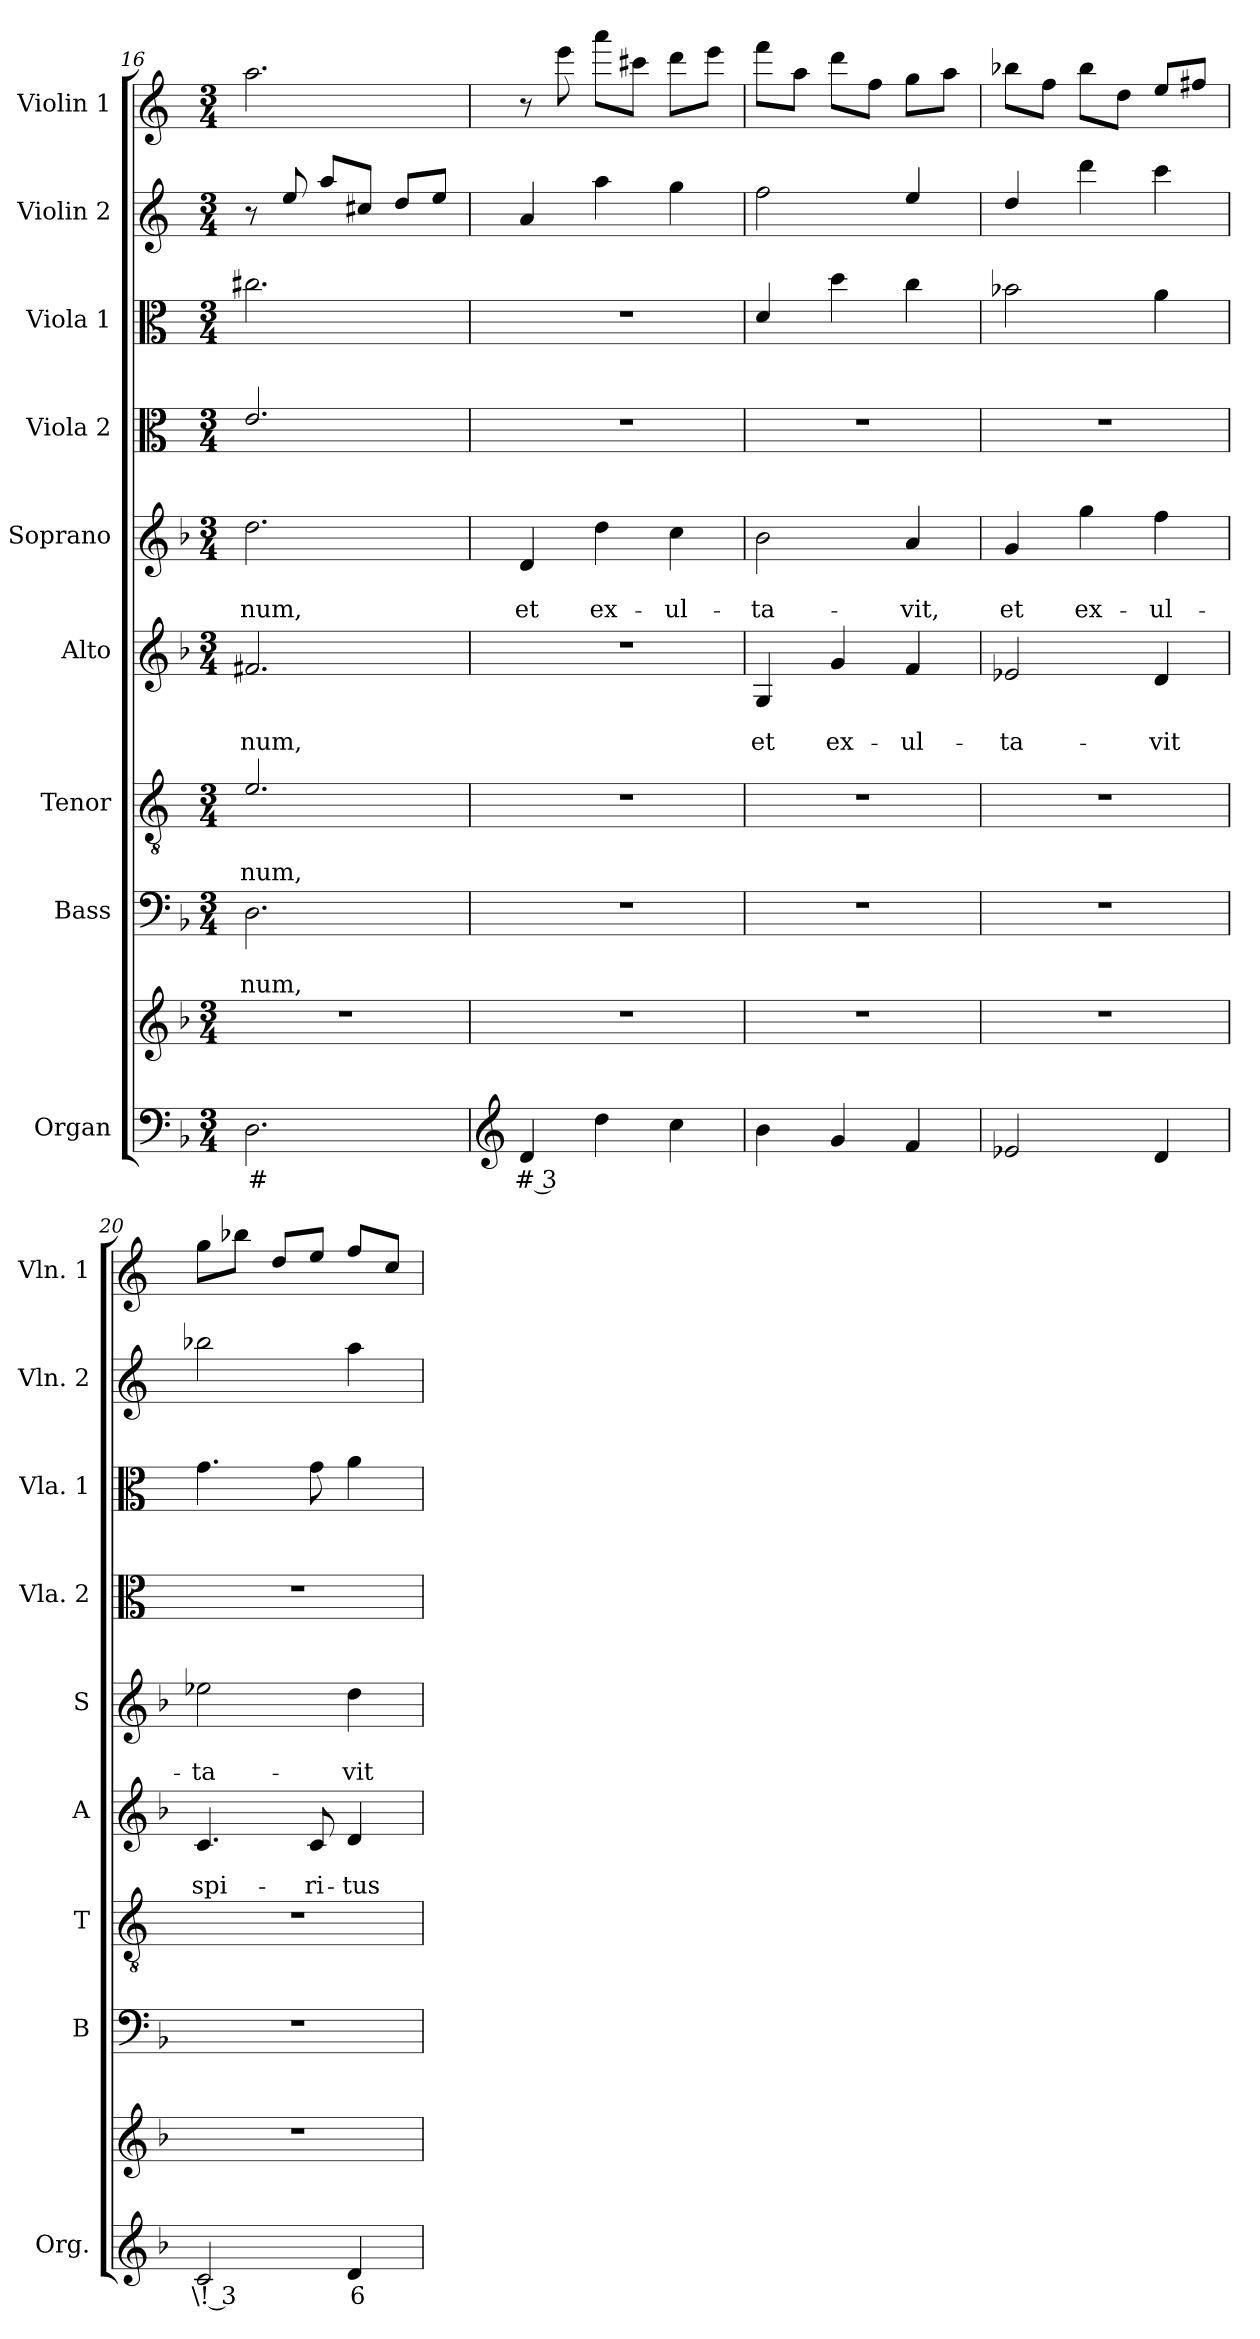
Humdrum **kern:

**kern	**text	**kern	**kern	**text	**text	**kern	**text	**text	**kern	**text	**text	**kern	**text	**text	**kern	**kern	**kern	**kern
*part9	*part9	*part9	*part8	*part8	*part8	*part7	*part7	*part7	*part6	*part6	*part6	*part5	*part5	*part5	*part4	*part3	*part2	*part1
*staff10	*staff10	*staff9	*staff8	*staff8	*staff8	*staff7	*staff7	*staff7	*staff6	*staff6	*staff6	*staff5	*staff5	*staff5	*staff4	*staff3	*staff2	*staff1
*I"Organ	*	*	*I"Bass	*	*	*I"Tenor	*	*	*I"Alto	*	*	*I"Soprano	*	*	*I"Viola 2	*I"Viola 1	*I"Violin 2	*I"Violin 1
*I'Org.	*	*	*I'B	*	*	*I'T	*	*	*I'A	*	*	*I'S	*	*	*I'Vla. 2	*I'Vla. 1	*I'Vln. 2	*I'Vln. 1
*clefF4	*	*clefG2	*clefF4	*	*	*clefGv2	*	*	*clefG2	*	*	*clefG2	*	*	*clefC3	*clefC3	*clefG2	*clefG2
*	*	*	*	*	*	*ITrd4c7	*	*	*	*	*	*	*	*	*ITrd4c7	*ITrd4c7	*ITrd4c7	*ITrd4c7
*k[b-]	*	*k[b-]	*k[b-]	*	*	*k[b-]	*	*	*k[b-]	*	*	*k[b-]	*	*	*k[b-]	*k[b-]	*k[b-]	*k[b-]
*F:	*	*F:	*F:	*	*	*F:	*	*	*F:	*	*	*F:	*	*	*F:	*F:	*F:	*F:
*M3/4	*	*M3/4	*M3/4	*	*	*M3/4	*	*	*M3/4	*	*	*M3/4	*	*	*M3/4	*M3/4	*M3/4	*M3/4
=16	=16	=16	=16	=16	=16	=16	=16	=16	=16	=16	=16	=16	=16	=16	=16	=16	=16	=16
!	!LO:LY:b	!	!	!	!LO:LY:b	!	!	!LO:LY:b	!	!	!LO:LY:b	!	!	!LO:LY:b	!	!	!	!
2.D\	#	2.r	2.D\	.	-num,	2.A/	.	-num,	2.f#X/	.	-num,	2.dd\	.	-num,	2.A/	2.f#X\	8r	2.dd\
.	.	.	.	.	.	.	.	.	.	.	.	.	.	.	.	.	8a/	.
.	.	.	.	.	.	.	.	.	.	.	.	.	.	.	.	.	8dd/L	.
.	.	.	.	.	.	.	.	.	.	.	.	.	.	.	.	.	8f#X/J	.
.	.	.	.	.	.	.	.	.	.	.	.	.	.	.	.	.	8g/L	.
.	.	.	.	.	.	.	.	.	.	.	.	.	.	.	.	.	8a/J	.
=17	=17	=17	=17	=17	=17	=17	=17	=17	=17	=17	=17	=17	=17	=17	=17	=17	=17	=17
*clefG2	*	*	*	*	*	*	*	*	*	*	*	*	*	*	*	*	*	*
!	!LO:LY:b	!	!	!	!	!	!	!	!	!	!	!	!	!LO:LY:b	!	!	!	!
4d/	# 3	2.r	2.r	.	.	2.r	.	.	2.r	.	.	4d/	.	et	2.r	2.r	4d/	8r
.	.	.	.	.	.	.	.	.	.	.	.	.	.	.	.	.	.	8aa\
!	!	!	!	!	!	!	!	!	!	!	!	!	!	!LO:LY:b	!	!	!	!
4dd\	.	.	.	.	.	.	.	.	.	.	.	4dd\	.	ex-	.	.	4dd\	8ddd\L
.	.	.	.	.	.	.	.	.	.	.	.	.	.	.	.	.	.	8ff#X\J
!	!	!	!	!	!	!	!	!	!	!	!	!	!	!LO:LY:b	!	!	!	!
4cc\	.	.	.	.	.	.	.	.	.	.	.	4cc\	.	-ul-	.	.	4cc\	8gg\L
.	.	.	.	.	.	.	.	.	.	.	.	.	.	.	.	.	.	8aa\J
=18	=18	=18	=18	=18	=18	=18	=18	=18	=18	=18	=18	=18	=18	=18	=18	=18	=18	=18
*^	*	*	*	*	*	*	*	*	*	*	*	*	*	*	*	*	*	*
!	!	!	!	!	!	!	!	!	!	!	!	!LO:LY:b	!	!	!LO:LY:b	!	!	!	!
4b-\	4ryy	.	2.r	2.r	.	.	2.r	.	.	4G/	.	et	2b-\	.	-ta-	2.r	4G/	2b-\	8bb-\L
.	.	.	.	.	.	.	.	.	.	.	.	.	.	.	.	.	.	.	8dd\J
!	!	!	!	!	!	!	!	!	!	!	!	!LO:LY:b	!	!	!	!	!	!	!
4g/	4ryy	.	.	.	.	.	.	.	.	4g/	.	ex-	.	.	.	.	4g\	.	8gg\L
.	.	.	.	.	.	.	.	.	.	.	.	.	.	.	.	.	.	.	8b-\J
!	!	!	!	!	!	!	!	!	!	!	!	!LO:LY:b	!	!	!LO:LY:b	!	!	!	!
4f/	8ryy	.	.	.	.	.	.	.	.	4f/	.	-ul-	4a/	.	-vit,	.	4f\	4a/	8cc\L
.	8ryy	.	.	.	.	.	.	.	.	.	.	.	.	.	.	.	.	.	8dd\J
=19	=19	=19	=19	=19	=19	=19	=19	=19	=19	=19	=19	=19	=19	=19	=19	=19	=19	=19	=19
!	!	!	!	!	!	!	!	!	!	!	!	!LO:LY:b	!	!	!LO:LY:b	!	!	!	!
2e-X/	4ryy	.	2.r	2.r	.	.	2.r	.	.	2e-X/	.	-ta-	4g/	.	et	2.r	2e-X\	4g/	8ee-X\L
.	.	.	.	.	.	.	.	.	.	.	.	.	.	.	.	.	.	.	8b-\J
!	!	!	!	!	!	!	!	!	!	!	!	!	!	!	!LO:LY:b	!	!	!	!
.	4ryy	.	.	.	.	.	.	.	.	.	.	.	4gg\	.	ex-	.	.	4gg\	8ee-\L
.	.	.	.	.	.	.	.	.	.	.	.	.	.	.	.	.	.	.	8g\J
!	!	!	!	!	!	!	!	!	!	!	!	!LO:LY:b	!	!	!LO:LY:b	!	!	!	!
4d/	8ryy	.	.	.	.	.	.	.	.	4d/	.	-vit	4ff\	.	-ul-	.	4d\	4ff\	8a/L
.	8ryy	.	.	.	.	.	.	.	.	.	.	.	.	.	.	.	.	.	8bn/J
=20	=20	=20	=20	=20	=20	=20	=20	=20	=20	=20	=20	=20	=20	=20	=20	=20	=20	=20	=20
!	!	!LO:LY:b	!	!	!	!	!	!	!	!	!	!LO:LY:b	!	!	!LO:LY:b	!	!	!	!
*v	*v	*	*	*	*	*	*	*	*	*	*	*	*	*	*	*	*	*	*
2c/	\! 3	2.r	2.r	.	.	2.r	.	.	4.c/	.	spi-	2ee-X\	.	-ta-	2.r	4.c\	2ee-X\	8cc\L
.	.	.	.	.	.	.	.	.	.	.	.	.	.	.	.	.	.	8ee-X\J
.	.	.	.	.	.	.	.	.	.	.	.	.	.	.	.	.	.	8g/L
!	!	!	!	!	!	!	!	!	!	!	!LO:LY:b	!	!	!	!	!	!	!
.	.	.	.	.	.	.	.	.	8c/	.	-ri-	.	.	.	.	8c\	.	8a/J
!	!LO:LY:b	!	!	!	!	!	!	!	!	!	!LO:LY:b	!	!	!LO:LY:b	!	!	!	!
4d/	6	.	.	.	.	.	.	.	4d/	.	-tus	4dd\	.	-vit	.	4d\	4dd\	8b-/L
.	.	.	.	.	.	.	.	.	.	.	.	.	.	.	.	.	.	8f/J
=	=	=	=	=	=	=	=	=	=	=	=	=	=	=	=	=	=	=
*-	*-	*-	*-	*-	*-	*-	*-	*-	*-	*-	*-	*-	*-	*-	*-	*-	*-	*-
